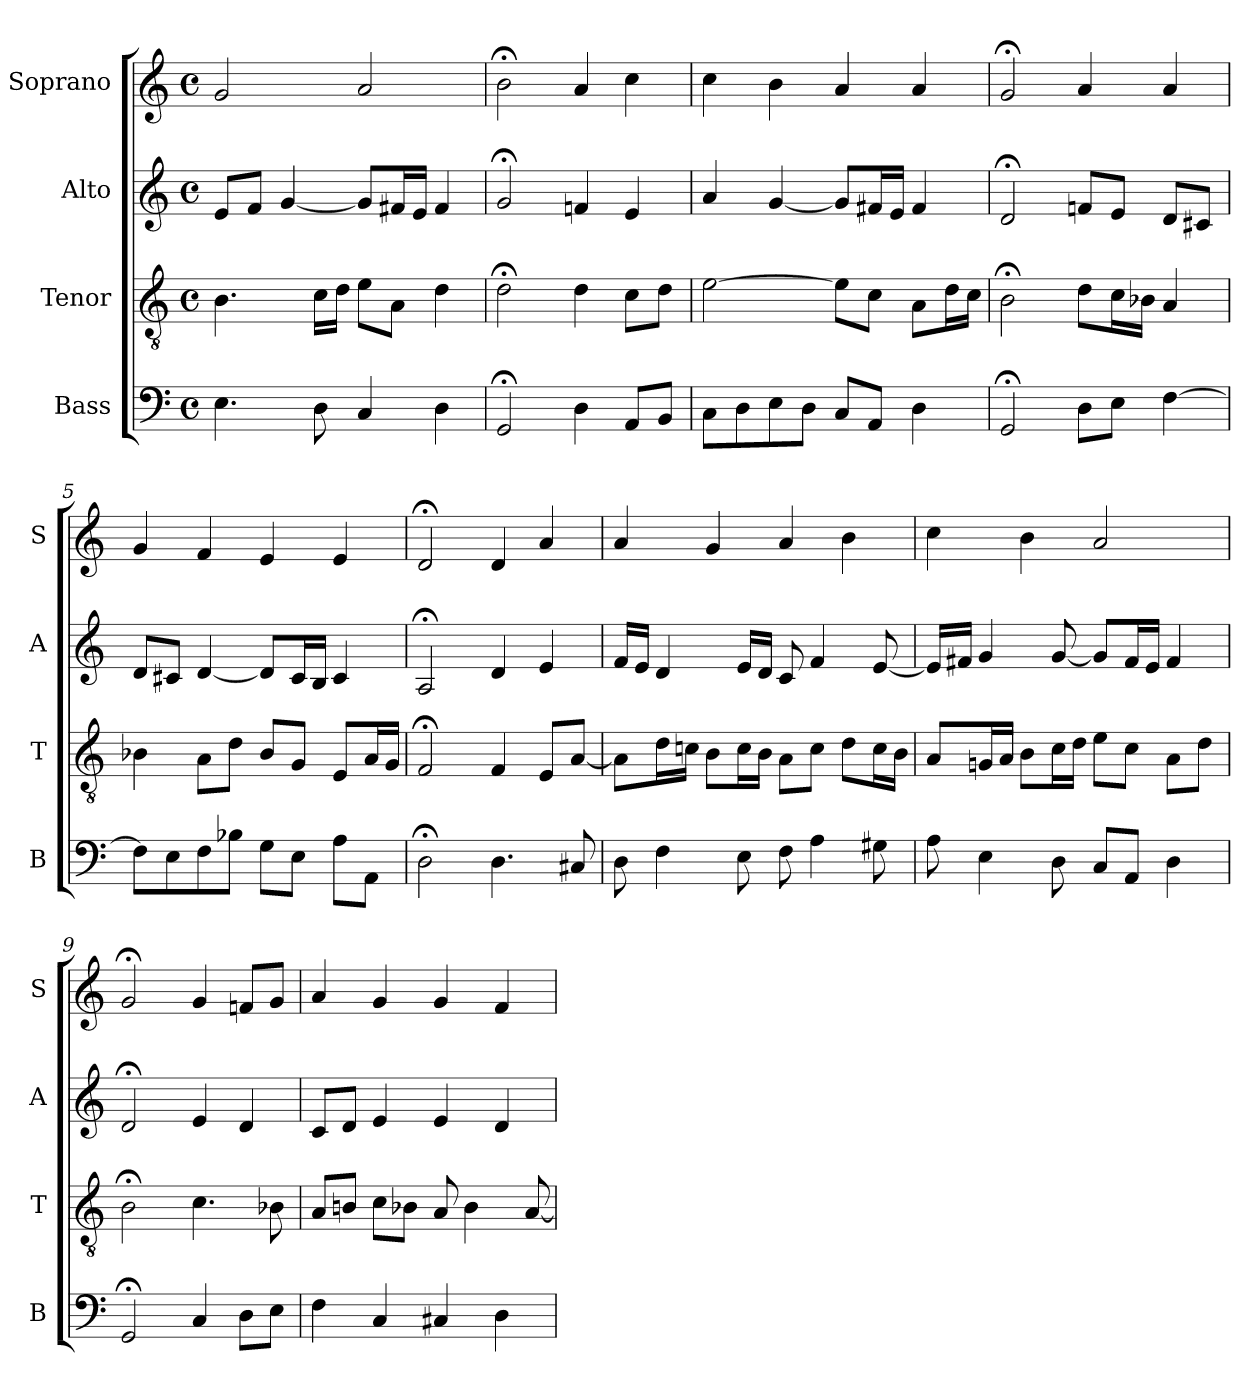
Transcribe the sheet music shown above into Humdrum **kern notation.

**kern	**kern	**kern	**kern
*part4	*part3	*part2	*part1
*staff4	*staff3	*staff2	*staff1
*I"Bass	*I"Tenor	*I"Alto	*I"Soprano
*I'B	*I'T	*I'A	*I'S
*clefF4	*clefGv2	*clefG2	*clefG2
*k[]	*k[]	*k[]	*k[]
*a:	*a:	*a:	*a:
*M4/4	*M4/4	*M4/4	*M4/4
*met(c)	*met(c)	*met(c)	*met(c)
*MM100	*MM100	*MM100	*MM100
=1	=1	=1	=1
4.E	4.B	8eL	2g
.	.	8fJ	.
.	.	[4g	.
8D	16cLL	.	.
.	16dJJ	.	.
4C	8eL	8gL]	2a
.	8AJ	16f#XL	.
.	.	16eJJ	.
4D	4d	4f#	.
=2	=2	=2	=2
2GG;<	2d;<	2g;<	2b;<
4D	4d	4fn	4a
8AAL	8cL	4e	4cc
8BBJ	8dJ	.	.
=3	=3	=3	=3
8CL	[2e	4a	4cc
8D	.	.	.
8E	.	[4g	4b
8DJ	.	.	.
8CL	8eL]	8gL]	4a
8AAJ	8cJ	16f#XL	.
.	.	16eJJ	.
4D	8AL	4f#	4a
.	16dL	.	.
.	16cJJ	.	.
=4	=4	=4	=4
2GG;<	2B;<	2d;<	2g;<
8DL	8dL	8fnL	4a
8EJ	16cL	8eJ	.
.	16B-XJJ	.	.
[4F	4A	8dL	4a
.	.	8c#XJ	.
=5	=5	=5	=5
8FL]	4B-X	8dL	4g
8E	.	8c#XJ	.
8F	8AL	[4d	4f
8B-XJ	8dJ	.	.
8GL	8B-L	8dL]	4e
8EJ	8GJ	16c#L	.
.	.	16BJJ	.
8AiL	8EiL	4c#i	4ei
8AAJ	16AL	.	.
.	16GJJ	.	.
=6	=6	=6	=6
2D;<	2F;<	2A;<	2d;<
4.D	4F	4d	4d
.	8EL	4e	4a
8C#X	[8AJ	.	.
=7	=7	=7	=7
8D	8AL]	16fLL	4a
.	.	16eJJ	.
4F	16dL	4d	.
.	16cnJJ	.	.
.	8BL	.	4g
8E	16cL	16eLL	.
.	16BJJ	16dJJ	.
8F	8AL	8c	4a
4A	8cJ	4f	.
.	8dL	.	4b
8G#X	16cL	[8e	.
.	16BJJ	.	.
=8	=8	=8	=8
8A	8AL	16eLL]	4cc
.	.	16f#XJJ	.
4E	16GnL	4g	.
.	16AJJ	.	.
.	8BL	.	4b
8D	16cL	[8g	.
.	16dJJ	.	.
8CL	8eL	8gL]	2a
8AAJ	8cJ	16f#L	.
.	.	16eJJ	.
4D	8AL	4f#	.
.	8dJ	.	.
=9	=9	=9	=9
2GG;<	2B;<	2d;<	2g;<
4C	4.c	4e	4g
8DL	.	4d	8fnL
8EJ	8B-X	.	8gJ
=10	=10	=10	=10
4F	8AL	8cL	4a
.	8BnJ	8dJ	.
4C	8cL	4e	4g
.	8B-XJ	.	.
4C#X	8A	4e	4g
.	4B-	.	.
4D	.	4d	4f
.	[8A	.	.
=	=	=	=
*-	*-	*-	*-
